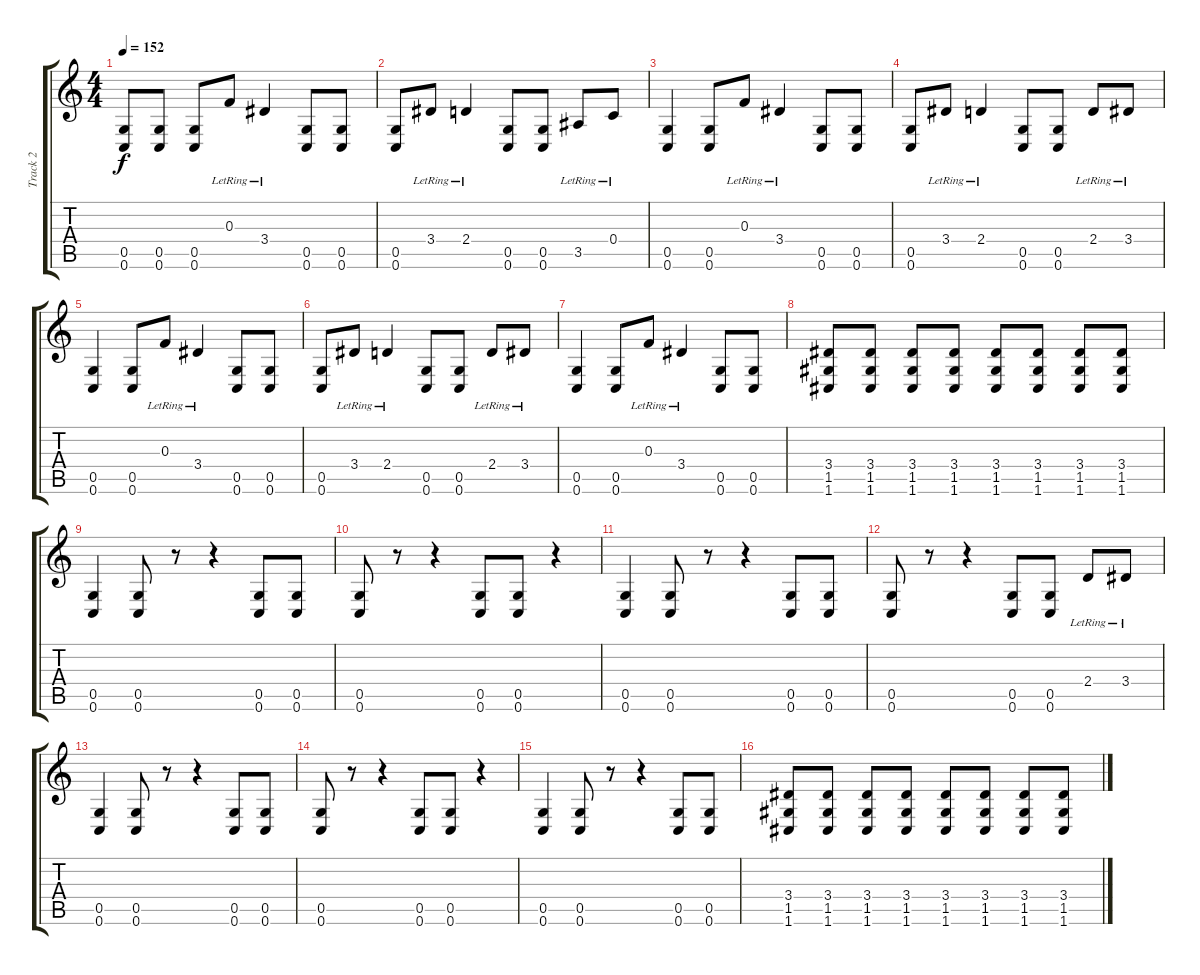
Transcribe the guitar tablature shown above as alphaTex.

\track ("Track 2" "Track 2") {instrument distortionguitar}
\staff {score tabs}
\tuning (D4 A3 F3 C3 G2 C2) {hide}
\ts (4 4)
\tempo 152
\clef g2
\ks c
(0.5 0.6).8{dy f} (0.5 0.6).8 (0.5 0.6).8 0.3{lr}.8 3.4{lr}.4 (0.5 0.6).8 (0.5 0.6).8 |
(0.5 0.6).8 3.4{lr}.8 2.4{lr}.4 (0.5 0.6).8 (0.5 0.6).8 3.5{lr}.8 0.4{lr}.8 |
(0.5 0.6).4 (0.5 0.6).8 0.3{lr}.8 3.4{lr}.4 (0.5 0.6).8 (0.5 0.6).8 |
(0.5 0.6).8 3.4{lr}.8 2.4{lr}.4 (0.5 0.6).8 (0.5 0.6).8 2.4{lr}.8 3.4{lr}.8 |
(0.5 0.6).4 (0.5 0.6).8 0.3{lr}.8 3.4{lr}.4 (0.5 0.6).8 (0.5 0.6).8 |
(0.5 0.6).8 3.4{lr}.8 2.4{lr}.4 (0.5 0.6).8 (0.5 0.6).8 2.4{lr}.8 3.4{lr}.8 |
(0.5 0.6).4 (0.5 0.6).8 0.3{lr}.8 3.4{lr}.4 (0.5 0.6).8 (0.5 0.6).8 |
(3.4 1.5 1.6).8 (3.4 1.5 1.6).8 (3.4 1.5 1.6).8 (3.4 1.5 1.6).8 (3.4 1.5 1.6).8 (3.4 1.5 1.6).8 (3.4 1.5 1.6).8 (3.4 1.5 1.6).8 |
(0.5 0.6).4 (0.5 0.6).8 r.8 r.4 (0.5 0.6).8 (0.5 0.6).8 |
(0.5 0.6).8 r.8 r.4 (0.5 0.6).8 (0.5 0.6).8 r.4 |
(0.5 0.6).4 (0.5 0.6).8 r.8 r.4 (0.5 0.6).8 (0.5 0.6).8 |
(0.5 0.6).8 r.8 r.4 (0.5 0.6).8 (0.5 0.6).8 2.4{lr}.8 3.4{lr}.8 |
(0.5 0.6).4 (0.5 0.6).8 r.8 r.4 (0.5 0.6).8 (0.5 0.6).8 |
(0.5 0.6).8 r.8 r.4 (0.5 0.6).8 (0.5 0.6).8 r.4 |
(0.5 0.6).4 (0.5 0.6).8 r.8 r.4 (0.5 0.6).8 (0.5 0.6).8 |
(3.4 1.5 1.6).8 (3.4 1.5 1.6).8 (3.4 1.5 1.6).8 (3.4 1.5 1.6).8 (3.4 1.5 1.6).8 (3.4 1.5 1.6).8 (3.4 1.5 1.6).8 (3.4 1.5 1.6).8
